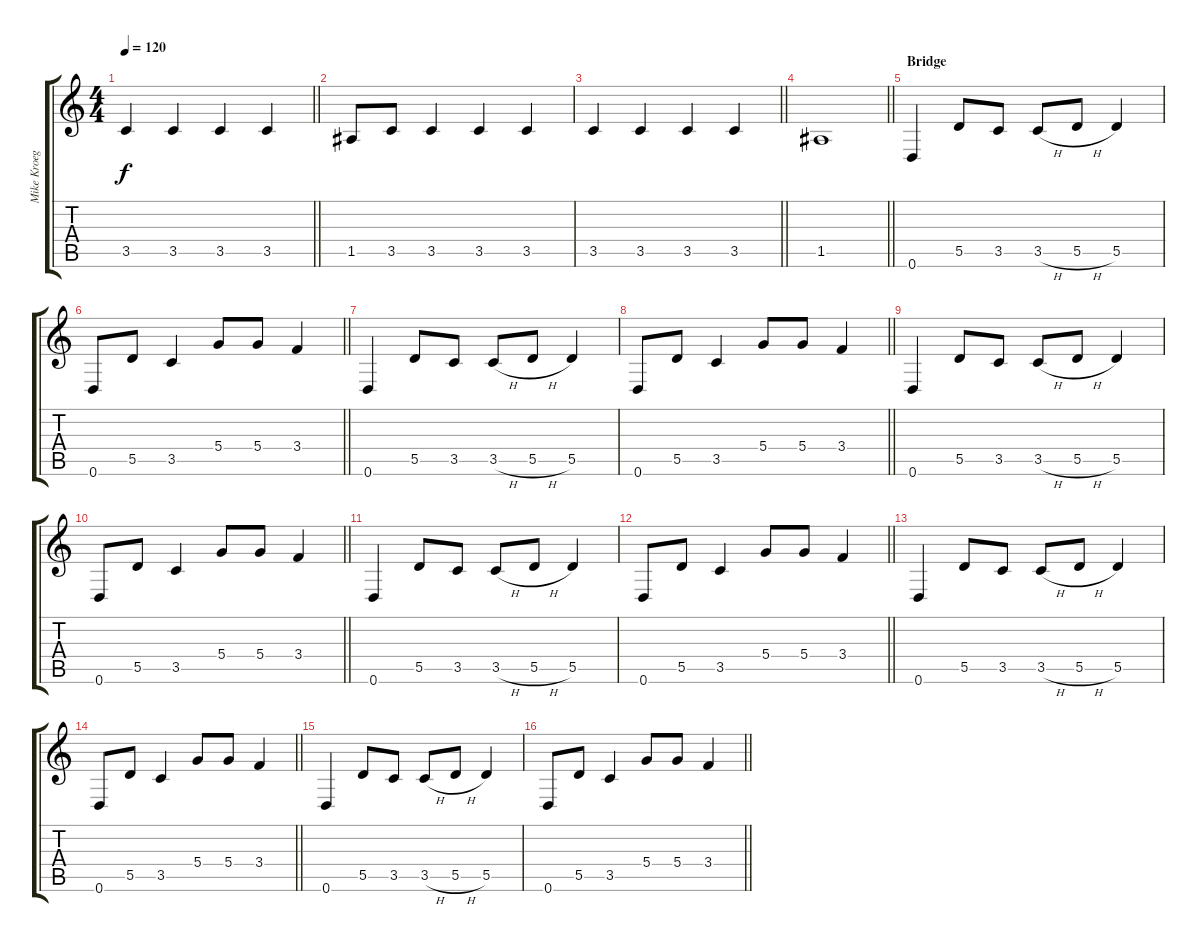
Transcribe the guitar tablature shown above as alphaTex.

\track ("Mike Kroeger" "Mike Kroeg") {instrument electricbasspick}
\staff {score tabs}
\tuning (E4 B3 G3 D3 A2 D2) {hide}
\ts (4 4)
\tempo 120
\clef g2
\barLineRight lightlight
\ks c
3.5.4{dy f} 3.5.4 3.5.4 3.5.4 |
1.5.8 3.5.8 3.5.4 3.5.4 3.5.4 |
\barLineRight lightlight
3.5.4 3.5.4 3.5.4 3.5.4 |
\barLineRight lightlight
1.5.1 |
\section ("" "Bridge")
0.6.4 5.5.8 3.5.8 3.5{h}.8 5.5{h}.8 5.5.4 |
\barLineRight lightlight
0.6.8 5.5.8 3.5.4 5.4.8 5.4.8 3.4.4 |
0.6.4 5.5.8 3.5.8 3.5{h}.8 5.5{h}.8 5.5.4 |
\barLineRight lightlight
0.6.8 5.5.8 3.5.4 5.4.8 5.4.8 3.4.4 |
0.6.4 5.5.8 3.5.8 3.5{h}.8 5.5{h}.8 5.5.4 |
\barLineRight lightlight
0.6.8 5.5.8 3.5.4 5.4.8 5.4.8 3.4.4 |
0.6.4 5.5.8 3.5.8 3.5{h}.8 5.5{h}.8 5.5.4 |
\barLineRight lightlight
0.6.8 5.5.8 3.5.4 5.4.8 5.4.8 3.4.4 |
0.6.4 5.5.8 3.5.8 3.5{h}.8 5.5{h}.8 5.5.4 |
\barLineRight lightlight
0.6.8 5.5.8 3.5.4 5.4.8 5.4.8 3.4.4 |
0.6.4 5.5.8 3.5.8 3.5{h}.8 5.5{h}.8 5.5.4 |
\barLineRight lightlight
0.6.8 5.5.8 3.5.4 5.4.8 5.4.8 3.4.4
